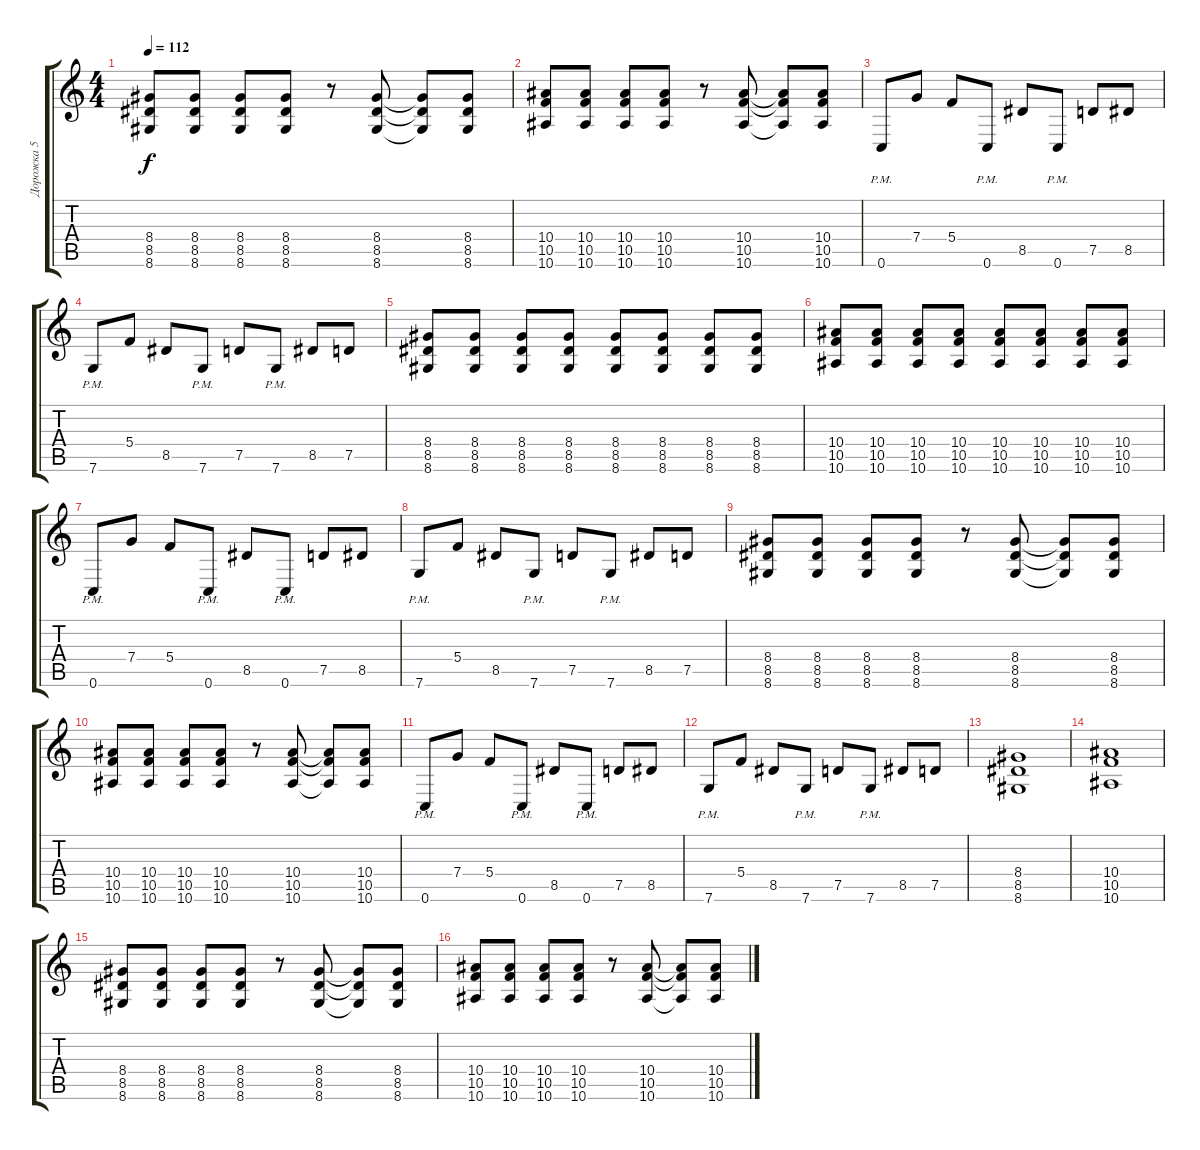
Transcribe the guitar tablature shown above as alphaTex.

\track ("Дорожка 5" "Дорожка 5") {instrument overdrivenguitar}
\staff {score tabs}
\tuning (D4 A3 F3 C3 G2 C2) {hide}
\ts (4 4)
\tempo 112
\clef g2
\ks c
(8.4 8.5 8.6).8{dy f} (8.4 8.5 8.6).8 (8.4 8.5 8.6).8 (8.4 8.5 8.6).8 r.8 (8.4 8.5 8.6).8 (8.4{t} 8.5{t} 8.6{t}).8 (8.4 8.5 8.6).8 |
(10.4 10.5 10.6).8 (10.4 10.5 10.6).8 (10.4 10.5 10.6).8 (10.4 10.5 10.6).8 r.8 (10.4 10.5 10.6).8 (10.4{t} 10.5{t} 10.6{t}).8 (10.4 10.5 10.6).8 |
0.6{pm}.8 7.4.8 5.4.8 0.6{pm}.8 8.5.8 0.6{pm}.8 7.5.8 8.5.8 |
7.6{pm}.8 5.4.8 8.5.8 7.6{pm}.8 7.5.8 7.6{pm}.8 8.5.8 7.5.8 |
(8.4 8.5 8.6).8 (8.4 8.5 8.6).8 (8.4 8.5 8.6).8 (8.4 8.5 8.6).8 (8.4 8.5 8.6).8 (8.4 8.5 8.6).8 (8.4 8.5 8.6).8 (8.4 8.5 8.6).8 |
(10.4 10.5 10.6).8 (10.4 10.5 10.6).8 (10.4 10.5 10.6).8 (10.4 10.5 10.6).8 (10.4 10.5 10.6).8 (10.4 10.5 10.6).8 (10.4 10.5 10.6).8 (10.4 10.5 10.6).8 |
0.6{pm}.8 7.4.8 5.4.8 0.6{pm}.8 8.5.8 0.6{pm}.8 7.5.8 8.5.8 |
7.6{pm}.8 5.4.8 8.5.8 7.6{pm}.8 7.5.8 7.6{pm}.8 8.5.8 7.5.8 |
(8.4 8.5 8.6).8 (8.4 8.5 8.6).8 (8.4 8.5 8.6).8 (8.4 8.5 8.6).8 r.8 (8.4 8.5 8.6).8 (8.4{t} 8.5{t} 8.6{t}).8 (8.4 8.5 8.6).8 |
(10.4 10.5 10.6).8 (10.4 10.5 10.6).8 (10.4 10.5 10.6).8 (10.4 10.5 10.6).8 r.8 (10.4 10.5 10.6).8 (10.4{t} 10.5{t} 10.6{t}).8 (10.4 10.5 10.6).8 |
0.6{pm}.8 7.4.8 5.4.8 0.6{pm}.8 8.5.8 0.6{pm}.8 7.5.8 8.5.8 |
7.6{pm}.8 5.4.8 8.5.8 7.6{pm}.8 7.5.8 7.6{pm}.8 8.5.8 7.5.8 |
(8.4 8.5 8.6).1 |
(10.4 10.5 10.6).1 |
(8.4 8.5 8.6).8 (8.4 8.5 8.6).8 (8.4 8.5 8.6).8 (8.4 8.5 8.6).8 r.8 (8.4 8.5 8.6).8 (8.4{t} 8.5{t} 8.6{t}).8 (8.4 8.5 8.6).8 |
(10.4 10.5 10.6).8 (10.4 10.5 10.6).8 (10.4 10.5 10.6).8 (10.4 10.5 10.6).8 r.8 (10.4 10.5 10.6).8 (10.4{t} 10.5{t} 10.6{t}).8 (10.4 10.5 10.6).8
